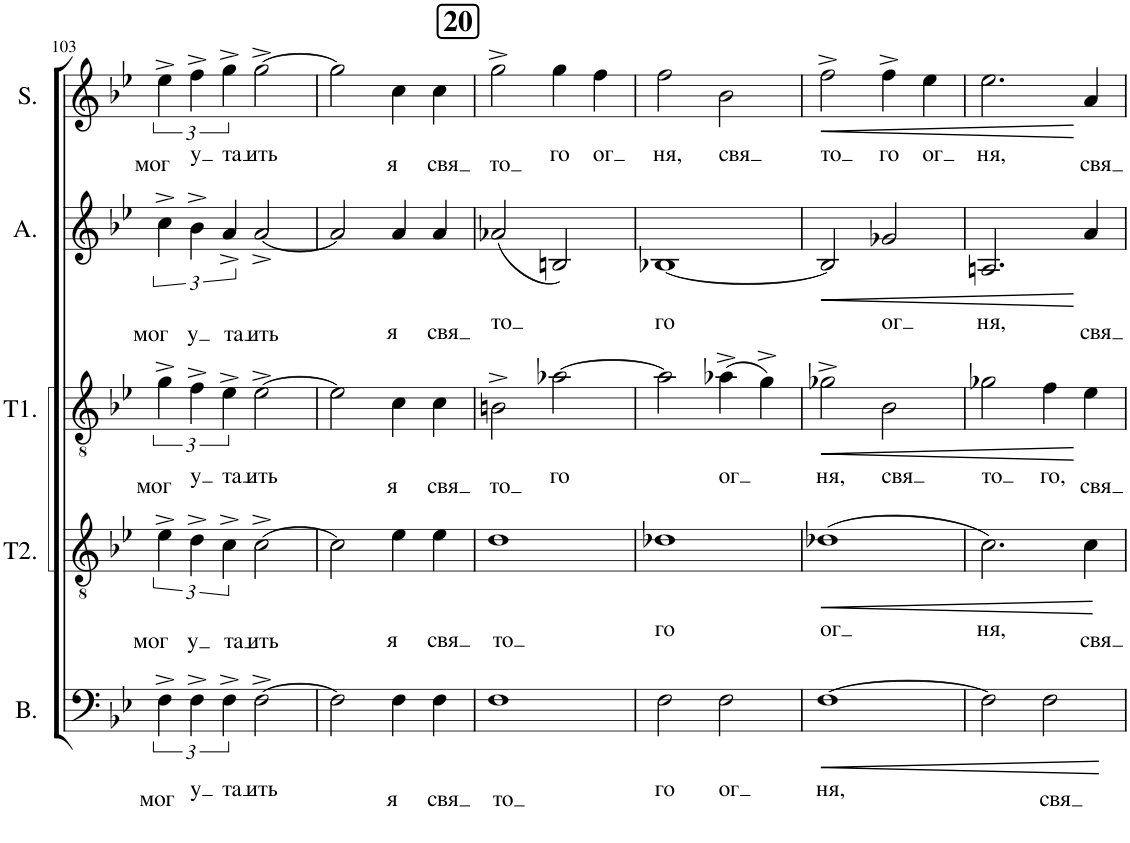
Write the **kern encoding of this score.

**kern	**text	**dynam	**kern	**text	**dynam	**kern	**text	**dynam	**kern	**text	**dynam	**kern	**text	**dynam
*part5	*part5	*part5	*part4	*part4	*part4	*part3	*part3	*part3	*part2	*part2	*part2	*part1	*part1	*part1
*staff5	*staff5	*staff5	*staff4	*staff4	*staff4	*staff3	*staff3	*staff3	*staff2	*staff2	*staff2	*staff1	*staff1	*staff1
*I"Bass	*	*	*I"Tenor 2	*	*	*I"Tenor 1	*	*	*I"Alto	*	*	*I"Soprano	*	*
*I'B.	*	*	*I'T2.	*	*	*I'T1.	*	*	*I'A.	*	*	*I'S.	*	*
!!LO:PB:g=z
*clefF4	*	*	*clefGv2	*	*	*clefGv2	*	*	*clefG2	*	*	*clefG2	*	*
*k[b-e-]	*	*	*k[b-e-]	*	*	*k[b-e-]	*	*	*k[b-e-]	*	*	*k[b-e-]	*	*
*M2/2	*	*	*M2/2	*	*	*M2/2	*	*	*M2/2	*	*	*M2/2	*	*
*met(c|)	*	*	*met(c|)	*	*	*met(c|)	*	*	*met(c|)	*	*	*met(c|)	*	*
=103	=103	=103	=103	=103	=103	=103	=103	=103	=103	=103	=103	=103	=103	=103
!	!LO:LY:b	!	!	!LO:LY:b	!	!	!LO:LY:b	!	!	!LO:LY:b	!	!	!LO:LY:b	!
6F^\	мог	.	6e-^\	мог	.	6g^\	мог	.	6cc^\	мог	.	6ee-^\	мог	.
!	!LO:LY:b	!	!	!LO:LY:b	!	!	!LO:LY:b	!	!	!LO:LY:b	!	!	!LO:LY:b	!
6F^\	у	.	6d^\	у	.	6f^\	у	.	6b-^\	у	.	6ff^\	у	.
!	!LO:LY:b	!	!	!LO:LY:b	!	!	!LO:LY:b	!	!	!LO:LY:b	!	!	!LO:LY:b	!
6F^\	та	.	6c^\	та	.	6e-^\	та	.	6a^/	та	.	6gg^\	та	.
!	!LO:LY:b	!	!	!LO:LY:b	!	!	!LO:LY:b	!	!	!LO:LY:b	!	!	!LO:LY:b	!
[2F^\	ить	.	[2c^\	ить	.	[2e-^\	ить	.	[2a^/	ить	.	[2gg^\	ить	.
=104	=104	=104	=104	=104	=104	=104	=104	=104	=104	=104	=104	=104	=104	=104
2F\]	.	.	2c\]	.	.	2e-\]	.	.	2a/]	.	.	2gg\]	.	.
!	!LO:LY:b	!	!	!LO:LY:b	!	!	!LO:LY:b	!	!	!LO:LY:b	!	!	!LO:LY:b	!
4F\	я	.	4e-\	я	.	4c\	я	.	4a/	я	.	4cc\	я	.
!	!LO:LY:b	!	!	!LO:LY:b	!	!	!LO:LY:b	!	!	!LO:LY:b	!	!	!LO:LY:b	!
4F\	свя	.	4e-\	свя	.	4c\	свя	.	4a/	свя	.	4cc\	свя	.
!!LO:REH:place=s1:a:B:cj:fs=14:t=20
=105	=105	=105	=105	=105	=105	=105	=105	=105	=105	=105	=105	=105	=105	=105
!	!LO:LY:b	!	!	!LO:LY:b	!	!	!LO:LY:b	!	!	!LO:LY:b	!	!	!LO:LY:b	!
1F	то	.	1d	то	.	2Bn^\	то	.	(2a-X/	то	.	2gg^\	то	.
!	!	!	!	!	!	!	!LO:LY:b	!	!	!	!	!	!LO:LY:b	!
.	.	.	.	.	.	[2a-X\	го	.	2Bn/)	.	.	4gg\	го	.
!	!	!	!	!	!	!	!	!	!	!	!	!	!LO:LY:b	!
.	.	.	.	.	.	.	.	.	.	.	.	4ff\	ог	.
=106	=106	=106	=106	=106	=106	=106	=106	=106	=106	=106	=106	=106	=106	=106
!	!LO:LY:b	!	!	!LO:LY:b	!	!	!	!	!	!LO:LY:b	!	!	!LO:LY:b	!
2F\	го	.	1d-X	го	.	2a-\]	.	.	[1B-X	го	.	2ff\	ня,	.
!	!LO:LY:b	!	!	!	!	!	!LO:LY:b	!	!	!	!	!	!LO:LY:b	!
2F\	ог	.	.	.	.	(4a-X^\	ог	.	.	.	.	2b-\	свя	.
.	.	.	.	.	.	4g^\)	.	.	.	.	.	.	.	.
=107	=107	=107	=107	=107	=107	=107	=107	=107	=107	=107	=107	=107	=107	=107
!	!LO:LY:b	!LO:HP:b	!	!LO:LY:b	!LO:HP:b	!	!LO:LY:b	!LO:HP:b	!	!	!LO:HP:b	!	!LO:LY:b	!LO:HP:b
[1F	ня,	<	(1d-X	ог	<	2g-X^\	ня,	<	2B-/]	.	<	2ff^\	то	<
!	!	!	!	!	!	!	!LO:LY:b	!	!	!LO:LY:b	!	!	!LO:LY:b	!
.	.	.	.	.	.	2B-\	свя	.	2g-X/	ог	.	4ff^\	го	.
!	!	!	!	!	!	!	!	!	!	!	!	!	!LO:LY:b	!
.	.	.	.	.	.	.	.	.	.	.	.	4ee-\	ог	.
=108	=108	=108	=108	=108	=108	=108	=108	=108	=108	=108	=108	=108	=108	=108
!	!	!	!	!LO:LY:b	!	!	!LO:LY:b	!	!	!LO:LY:b	!	!	!LO:LY:b	!
2F\]	.	.	2.c\)	ня,	.	2g-X\	то	.	2.An/	ня,	.	2.ee-\	ня,	.
!	!LO:LY:b	!	!	!	!	!	!LO:LY:b	!	!	!	!	!	!	!
2F\	свя	.	.	.	.	4f\	го,	.	.	.	.	.	.	.
!	!	!	!	!LO:LY:b	!	!	!LO:LY:b	!	!	!LO:LY:b	!	!	!LO:LY:b	!
.	.	.	4c\	свя	.	4e-\	свя	[	4a/	свя	[	4a/	свя	[
.	.	[	.	.	[	.	.	.	.	.	.	.	.	.
=	=	=	=	=	=	=	=	=	=	=	=	=	=	=
*-	*-	*-	*-	*-	*-	*-	*-	*-	*-	*-	*-	*-	*-	*-
